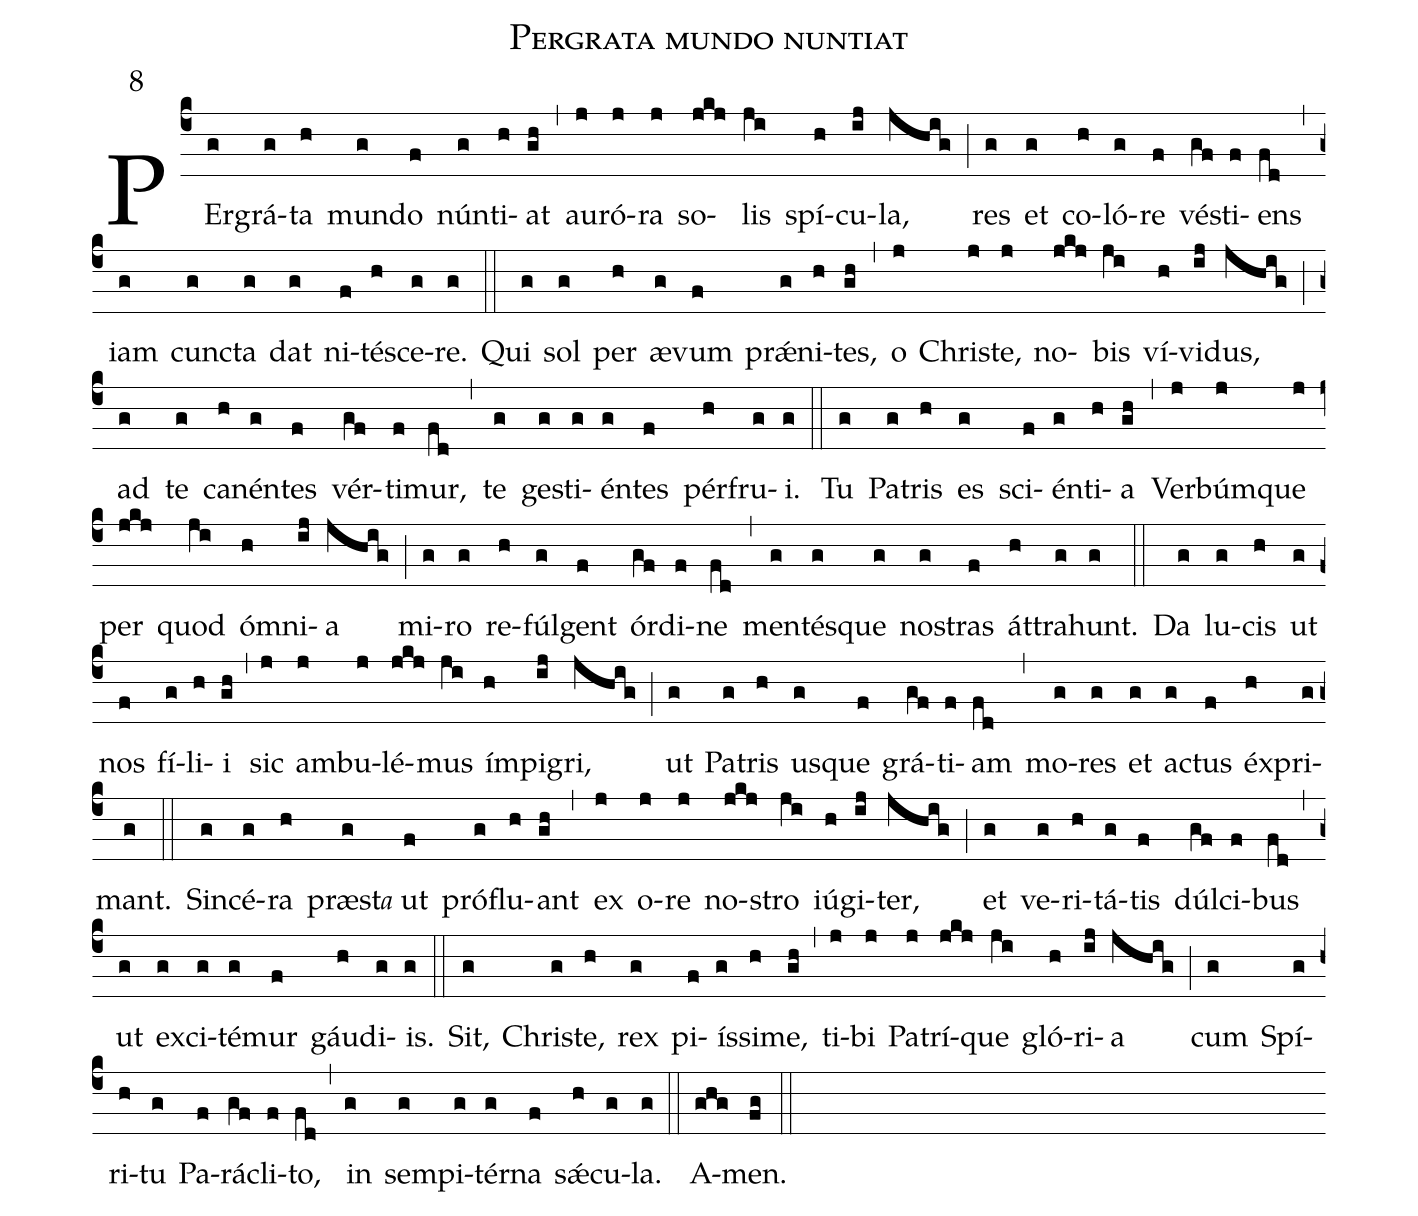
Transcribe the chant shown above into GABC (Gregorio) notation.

name: Pergrata mundo nuntiat;
mode: 8;
%%
(c4)
PEr(g)grá(g)ta(h) mun(g)do(f) nún(g)ti(h)at(gh) (,)
au(j)ró(j)ra(j) so(jkj)lis(ji) spí(h)cu(ij)la,(jhig) (;)
res(g) et(g) co(h)ló(g)re(f) vé(gf)sti(f)ens(fd) (,)
iam(g) cun(g)cta(g) dat(g) ni(f)té(h)sce(g)re.(g) (::)

Qui(g) sol(g) per(h) æ(g)vum(f) prǽ(g)ni(h)tes,(gh) (,)
o(j) Chri(j)ste,(j) no(jkj)bis(ji) ví(h)vi(ij)dus,(jhig) (;)
ad(g) te(g) ca(h)nén(g)tes(f) vér(gf)ti(f)mur,(fd) (,)
te(g) ge(g)sti(g)én(g)tes(f) pér(h)fru(g)i.(g) (::)

Tu(g) Pa(g)tris(h) es(g) sci(f)én(g)ti(h)a(gh) (,)
Ver(j)búm(j)que(j) per(jkj) quod(ji) óm(h)ni(ij)a(jhig) (;)
mi(g)ro(g) re(h)fúl(g)gent(f) ór(gf)di(f)ne(fd) (,)
men(g)tés(g)que(g) no(g)stras(f) át(h)tra(g)hunt.(g) (::)

Da(g) lu(g)cis(h) ut(g) nos(f) fí(g)li(h)i(gh) (,)
sic(j) am(j)bu(j)lé(jkj)mus(ji) ím(h)pi(ij)gri,(jhig) (;)
ut(g) Pa(g)tris(h) us(g)que(f) grá(gf)ti(f)am(fd) (,)
mo(g)res(g) et(g) a(g)ctus(f) éx(h)pri(g)mant.(g) (::)

Sin(g)cé(g)ra(h) præ(g)st<e>a</e> {u}t(f) pró(g)flu(h)ant(gh) (,)
ex(j) o(j)re(j) no(jkj)stro(ji) iú(h)gi(ij)ter,(jhig) (;)
et(g) ve(g)ri(h)tá(g)tis(f) dúl(gf)ci(f)bus(fd) (,)
ut(g) ex(g)ci(g)té(g)mur(f) gáu(h)di(g)is.(g) (::)

Sit,(g) Chri(g)ste,(h) rex(g) pi(f)ís(g)si(h)me,(gh) (,)
ti(j)bi(j) Pa(j)trí(jkj)que(ji) gló(h)ri(ij)a(jhig) (;)
cum(g) Spí(g)ri(h)tu(g) Pa(f)rá(gf)cli(f)to,(fd) (,)
in(g) sem(g)pi(g)tér(g)na(f) sǽ(h)cu(g)la.(g) (::)

A(ghg)men.(fg) (::)
